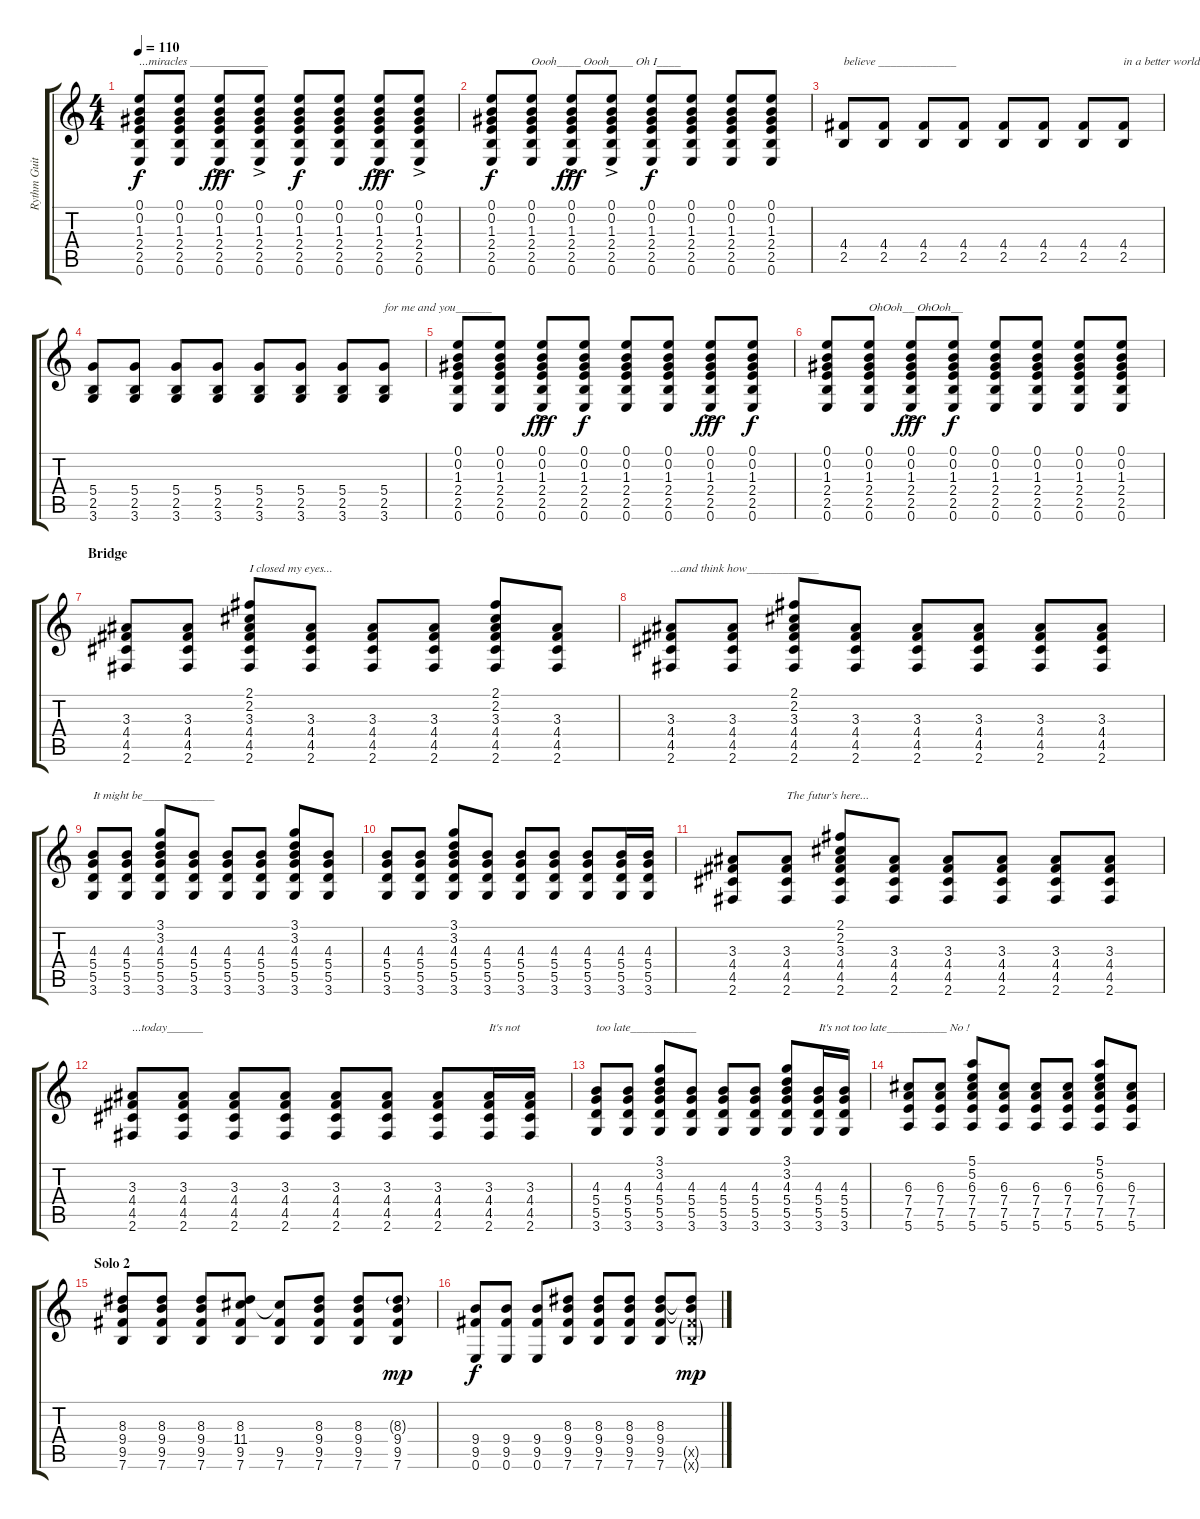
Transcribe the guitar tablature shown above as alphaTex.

\track ("Rythm Guitar" "Rythm Guit") {instrument acousticguitarsteel}
\staff {score tabs}
\tuning (E4 B3 G3 D3 A2 E2) {hide}
\ts (4 4)
\tempo 110
\clef g2
\ks c
(0.1 0.2 1.3 2.4 2.5 0.6).8{txt "...miracles _____________" dy f} (0.1 0.2 1.3 2.4 2.5 0.6).8 (0.1{ac} 0.2{ac} 1.3{ac} 2.4{ac} 2.5{ac} 0.6{ac}).8{dy fff} (0.1{ac} 0.2{ac} 1.3{ac} 2.4{ac} 2.5{ac} 0.6{ac}).8 (0.1 0.2 1.3 2.4 2.5 0.6).8{dy f} (0.1 0.2 1.3 2.4 2.5 0.6).8 (0.1{ac} 0.2{ac} 1.3{ac} 2.4{ac} 2.5{ac} 0.6{ac}).8{dy fff} (0.1{ac} 0.2{ac} 1.3{ac} 2.4{ac} 2.5{ac} 0.6{ac}).8 |
(0.1 0.2 1.3 2.4 2.5 0.6).8{dy f} (0.1 0.2 1.3 2.4 2.5 0.6).8{txt "Oooh____ Oooh____ Oh I____"} (0.1{ac} 0.2{ac} 1.3{ac} 2.4{ac} 2.5{ac} 0.6{ac}).8{dy fff} (0.1{ac} 0.2{ac} 1.3{ac} 2.4{ac} 2.5{ac} 0.6{ac}).8 (0.1 0.2 1.3 2.4 2.5 0.6).8{dy f} (0.1 0.2 1.3 2.4 2.5 0.6).8 (0.1 0.2 1.3 2.4 2.5 0.6).8 (0.1 0.2 1.3 2.4 2.5 0.6).8 |
(4.4 2.5).8{txt "believe _____________"} (4.4 2.5).8 (4.4 2.5).8 (4.4 2.5).8 (4.4 2.5).8 (4.4 2.5).8 (4.4 2.5).8 (4.4 2.5).8{txt "in a better world ________"} |
(5.4 2.5 3.6).8 (5.4 2.5 3.6).8 (5.4 2.5 3.6).8 (5.4 2.5 3.6).8 (5.4 2.5 3.6).8 (5.4 2.5 3.6).8 (5.4 2.5 3.6).8 (5.4 2.5 3.6).8{txt "for me and you______"} |
(0.1 0.2 1.3 2.4 2.5 0.6).8 (0.1 0.2 1.3 2.4 2.5 0.6).8 (0.1{ac} 0.2{ac} 1.3{ac} 2.4{ac} 2.5{ac} 0.6{ac}).8{dy fff} (0.1 0.2 1.3 2.4 2.5 0.6).8{dy f} (0.1 0.2 1.3 2.4 2.5 0.6).8 (0.1 0.2 1.3 2.4 2.5 0.6).8 (0.1{ac} 0.2{ac} 1.3{ac} 2.4{ac} 2.5{ac} 0.6{ac}).8{dy fff} (0.1 0.2 1.3 2.4 2.5 0.6).8{dy f} |
(0.1 0.2 1.3 2.4 2.5 0.6).8 (0.1 0.2 1.3 2.4 2.5 0.6).8{txt "OhOoh__ OhOoh__"} (0.1{ac} 0.2{ac} 1.3{ac} 2.4{ac} 2.5{ac} 0.6{ac}).8{dy fff} (0.1 0.2 1.3 2.4 2.5 0.6).8{dy f} (0.1 0.2 1.3 2.4 2.5 0.6).8 (0.1 0.2 1.3 2.4 2.5 0.6).8 (0.1 0.2 1.3 2.4 2.5 0.6).8 (0.1 0.2 1.3 2.4 2.5 0.6).8 |
\section ("" "Bridge")
(3.3 4.4 4.5 2.6).8 (3.3 4.4 4.5 2.6).8 (2.1 2.2 3.3 4.4 4.5 2.6).8{txt "I closed my eyes..."} (3.3 4.4 4.5 2.6).8 (3.3 4.4 4.5 2.6).8 (3.3 4.4 4.5 2.6).8 (2.1 2.2 3.3 4.4 4.5 2.6).8 (3.3 4.4 4.5 2.6).8 |
(3.3 4.4 4.5 2.6).8{txt "...and think how____________"} (3.3 4.4 4.5 2.6).8 (2.1 2.2 3.3 4.4 4.5 2.6).8 (3.3 4.4 4.5 2.6).8 (3.3 4.4 4.5 2.6).8 (3.3 4.4 4.5 2.6).8 (3.3 4.4 4.5 2.6).8 (3.3 4.4 4.5 2.6).8 |
(4.3 5.4 5.5 3.6).8{txt "It might be____________"} (4.3 5.4 5.5 3.6).8 (3.1 3.2 4.3 5.4 5.5 3.6).8 (4.3 5.4 5.5 3.6).8 (4.3 5.4 5.5 3.6).8 (4.3 5.4 5.5 3.6).8 (3.1 3.2 4.3 5.4 5.5 3.6).8 (4.3 5.4 5.5 3.6).8 |
(4.3 5.4 5.5 3.6).8 (4.3 5.4 5.5 3.6).8 (3.1 3.2 4.3 5.4 5.5 3.6).8 (4.3 5.4 5.5 3.6).8 (4.3 5.4 5.5 3.6).8 (4.3 5.4 5.5 3.6).8 (4.3 5.4 5.5 3.6).8 (4.3 5.4 5.5 3.6).16 (4.3 5.4 5.5 3.6).16 |
(3.3 4.4 4.5 2.6).8 (3.3 4.4 4.5 2.6).8{txt "The futur's here..."} (2.1 2.2 3.3 4.4 4.5 2.6).8 (3.3 4.4 4.5 2.6).8 (3.3 4.4 4.5 2.6).8 (3.3 4.4 4.5 2.6).8 (3.3 4.4 4.5 2.6).8 (3.3 4.4 4.5 2.6).8 |
(3.3 4.4 4.5 2.6).8{txt "...today______"} (3.3 4.4 4.5 2.6).8 (3.3 4.4 4.5 2.6).8 (3.3 4.4 4.5 2.6).8 (3.3 4.4 4.5 2.6).8 (3.3 4.4 4.5 2.6).8 (3.3 4.4 4.5 2.6).8 (3.3 4.4 4.5 2.6).16{txt "It's not "} (3.3 4.4 4.5 2.6).16 |
(4.3 5.4 5.5 3.6).8{txt "too late___________ "} (4.3 5.4 5.5 3.6).8 (3.1 3.2 4.3 5.4 5.5 3.6).8 (4.3 5.4 5.5 3.6).8 (4.3 5.4 5.5 3.6).8 (4.3 5.4 5.5 3.6).8 (3.1 3.2 4.3 5.4 5.5 3.6).8 (4.3 5.4 5.5 3.6).16{txt "It's not too late__________ No !"} (4.3 5.4 5.5 3.6).16 |
(6.3 7.4 7.5 5.6).8 (6.3 7.4 7.5 5.6).8 (5.1 5.2 6.3 7.4 7.5 5.6).8 (6.3 7.4 7.5 5.6).8 (6.3 7.4 7.5 5.6).8 (6.3 7.4 7.5 5.6).8 (5.1 5.2 6.3 7.4 7.5 5.6).8 (6.3 7.4 7.5 5.6).8 |
\section ("" "Solo 2")
(8.3 9.4 9.5 7.6).8{volume 9} (8.3 9.4 9.5 7.6).8 (8.3 9.4 9.5 7.6).8 (8.3 11.4 9.5 7.6).8 (11.4{t} 9.5 7.6).8 (8.3 9.4 9.5 7.6).8 (8.3 9.4 9.5 7.6).8 (8.3{g} 9.4 9.5 7.6).8{dy mp} |
(9.4 9.5 0.6).8{dy f} (9.4 9.5 0.6).8 (9.4 9.5 0.6).8 (8.3 9.4 9.5 7.6).8 (8.3 9.4 9.5 7.6).8 (8.3 9.4 9.5 7.6).8 (8.3 9.4 9.5 7.6).8 (8.3{t} 9.4{t} 9.5{g x} 7.6{g x}).8{dy mp}
